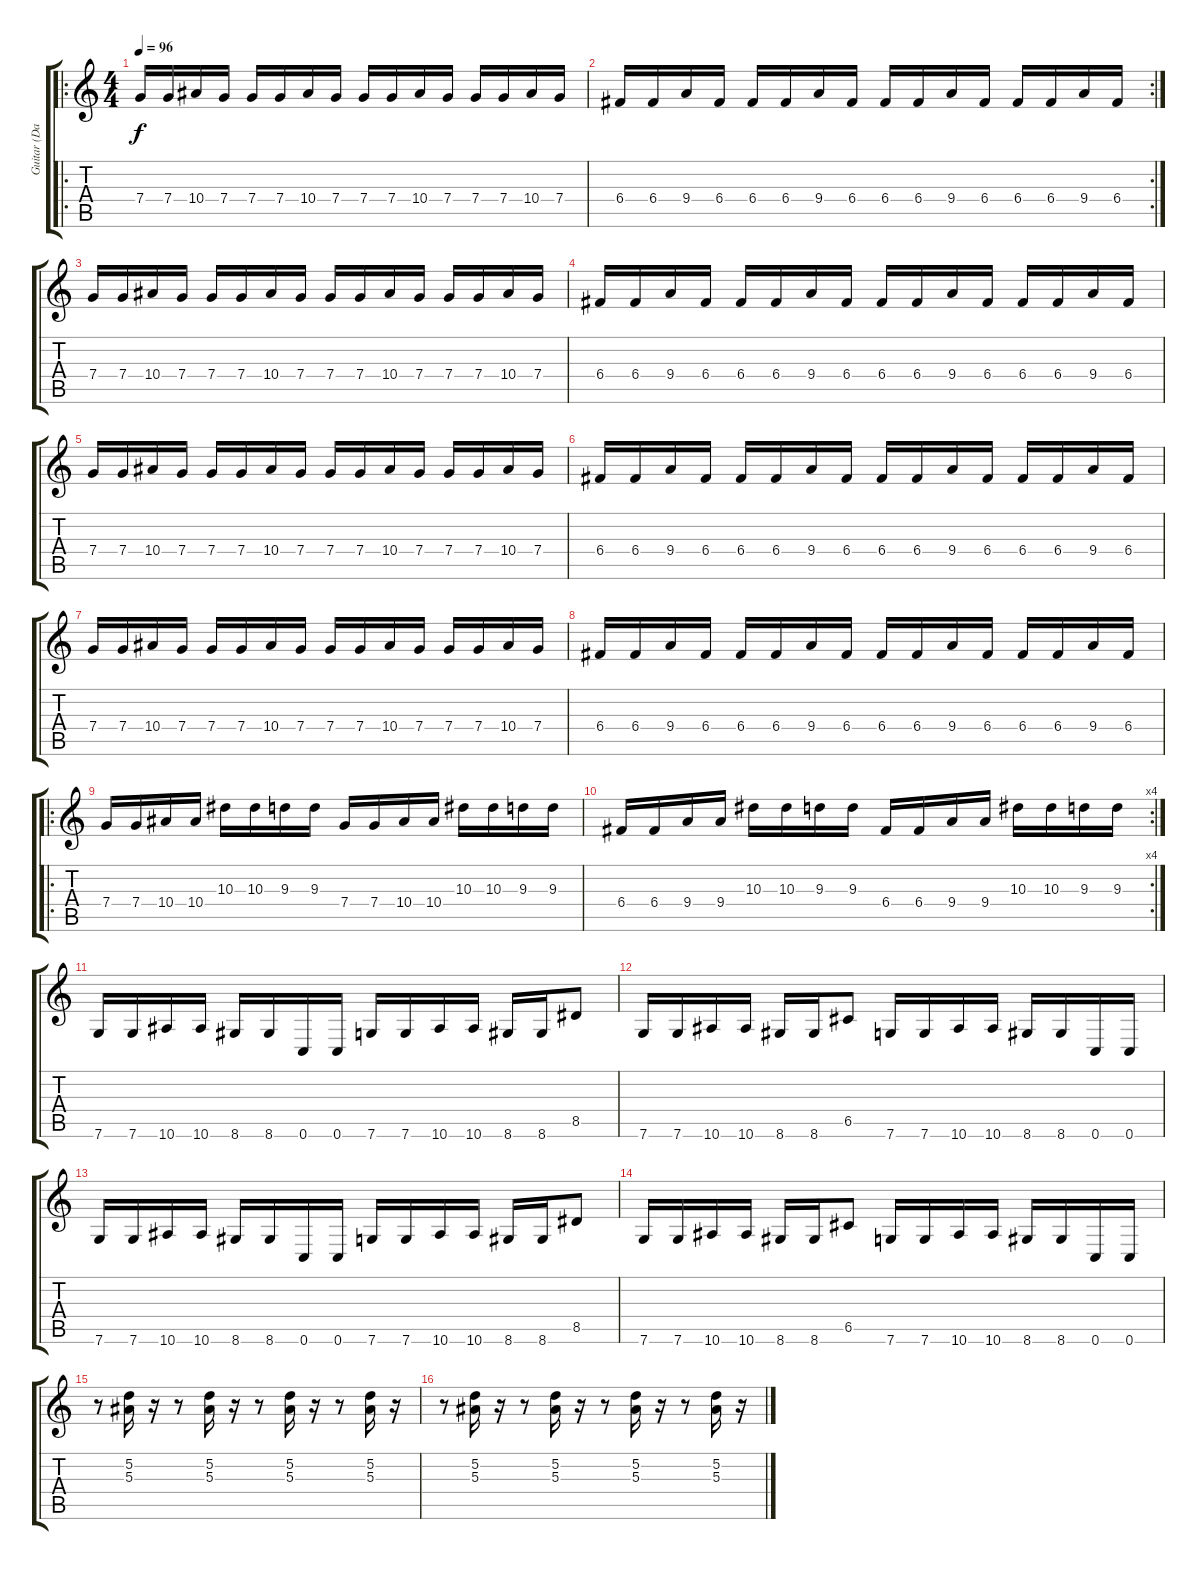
\track ("Guitar (Daron Malakian)" "Guitar (Da") {instrument distortionguitar}
\staff {score tabs}
\tuning (D4 A3 F3 C3 G2 C2) {hide}
\ro
\ts (4 4)
\tempo 96
\clef g2
\ks c
7.4.16{dy f instrument distortionguitar} 7.4.16 10.4.16 7.4.16 7.4.16 7.4.16 10.4.16 7.4.16 7.4.16 7.4.16 10.4.16 7.4.16 7.4.16 7.4.16 10.4.16 7.4.16 |
\rc 2
6.4.16 6.4.16 9.4.16 6.4.16 6.4.16 6.4.16 9.4.16 6.4.16 6.4.16 6.4.16 9.4.16 6.4.16 6.4.16 6.4.16 9.4.16 6.4.16 |
7.4.16 7.4.16 10.4.16 7.4.16 7.4.16 7.4.16 10.4.16 7.4.16 7.4.16 7.4.16 10.4.16 7.4.16 7.4.16 7.4.16 10.4.16 7.4.16 |
6.4.16 6.4.16 9.4.16 6.4.16 6.4.16 6.4.16 9.4.16 6.4.16 6.4.16 6.4.16 9.4.16 6.4.16 6.4.16 6.4.16 9.4.16 6.4.16 |
7.4.16 7.4.16 10.4.16 7.4.16 7.4.16 7.4.16 10.4.16 7.4.16 7.4.16 7.4.16 10.4.16 7.4.16 7.4.16 7.4.16 10.4.16 7.4.16 |
6.4.16 6.4.16 9.4.16 6.4.16 6.4.16 6.4.16 9.4.16 6.4.16 6.4.16 6.4.16 9.4.16 6.4.16 6.4.16 6.4.16 9.4.16 6.4.16 |
7.4.16 7.4.16 10.4.16 7.4.16 7.4.16 7.4.16 10.4.16 7.4.16 7.4.16 7.4.16 10.4.16 7.4.16 7.4.16 7.4.16 10.4.16 7.4.16 |
6.4.16 6.4.16 9.4.16 6.4.16 6.4.16 6.4.16 9.4.16 6.4.16 6.4.16 6.4.16 9.4.16 6.4.16 6.4.16 6.4.16 9.4.16 6.4.16 |
\ro
7.4.16 7.4.16 10.4.16 10.4.16 10.3.16 10.3.16 9.3.16 9.3.16 7.4.16 7.4.16 10.4.16 10.4.16 10.3.16 10.3.16 9.3.16 9.3.16 |
\rc 4
6.4.16 6.4.16 9.4.16 9.4.16 10.3.16 10.3.16 9.3.16 9.3.16 6.4.16 6.4.16 9.4.16 9.4.16 10.3.16 10.3.16 9.3.16 9.3.16 |
7.6.16 7.6.16 10.6.16 10.6.16 8.6.16 8.6.16 0.6.16 0.6.16 7.6.16 7.6.16 10.6.16 10.6.16 8.6.16 8.6.16 8.5.8 |
7.6.16 7.6.16 10.6.16 10.6.16 8.6.16 8.6.16 6.5.8 7.6.16 7.6.16 10.6.16 10.6.16 8.6.16 8.6.16 0.6.16 0.6.16 |
7.6.16 7.6.16 10.6.16 10.6.16 8.6.16 8.6.16 0.6.16 0.6.16 7.6.16 7.6.16 10.6.16 10.6.16 8.6.16 8.6.16 8.5.8 |
7.6.16 7.6.16 10.6.16 10.6.16 8.6.16 8.6.16 6.5.8 7.6.16 7.6.16 10.6.16 10.6.16 8.6.16 8.6.16 0.6.16 0.6.16 |
r.8 (5.2 5.3).16 r.16 r.8 (5.2 5.3).16 r.16 r.8 (5.2 5.3).16 r.16 r.8 (5.2 5.3).16 r.16 |
r.8 (5.2 5.3).16 r.16 r.8 (5.2 5.3).16 r.16 r.8 (5.2 5.3).16 r.16 r.8 (5.2 5.3).16 r.16
